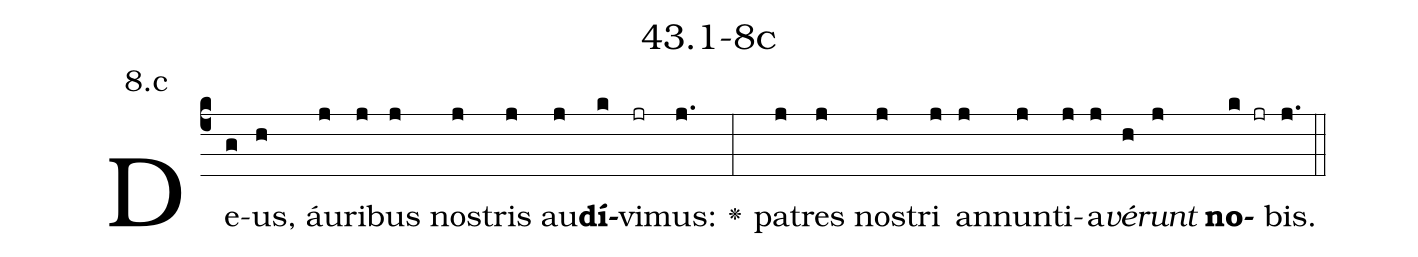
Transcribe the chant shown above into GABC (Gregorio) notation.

name: 43.1-8c;
annotation: 8.c;
%%
(c4)De(g)us,(h) áu(j)ri(j)bus(j) nos(j)tris(j) au(j)<b>dí</b>(k)vi(jr)mus:(j.) <v>\greheightstar</v>(:) pa(j)tres(j) nos(j)tri(j) an(j)nun(j)ti(j)a(j)<i>vé</i>(h)<i>runt</i>(j) <b>no</b>(k jr)bis.(j.) (::)


%E(j) u(j) o(h) u(j) a(k) e.(j.) (::)
